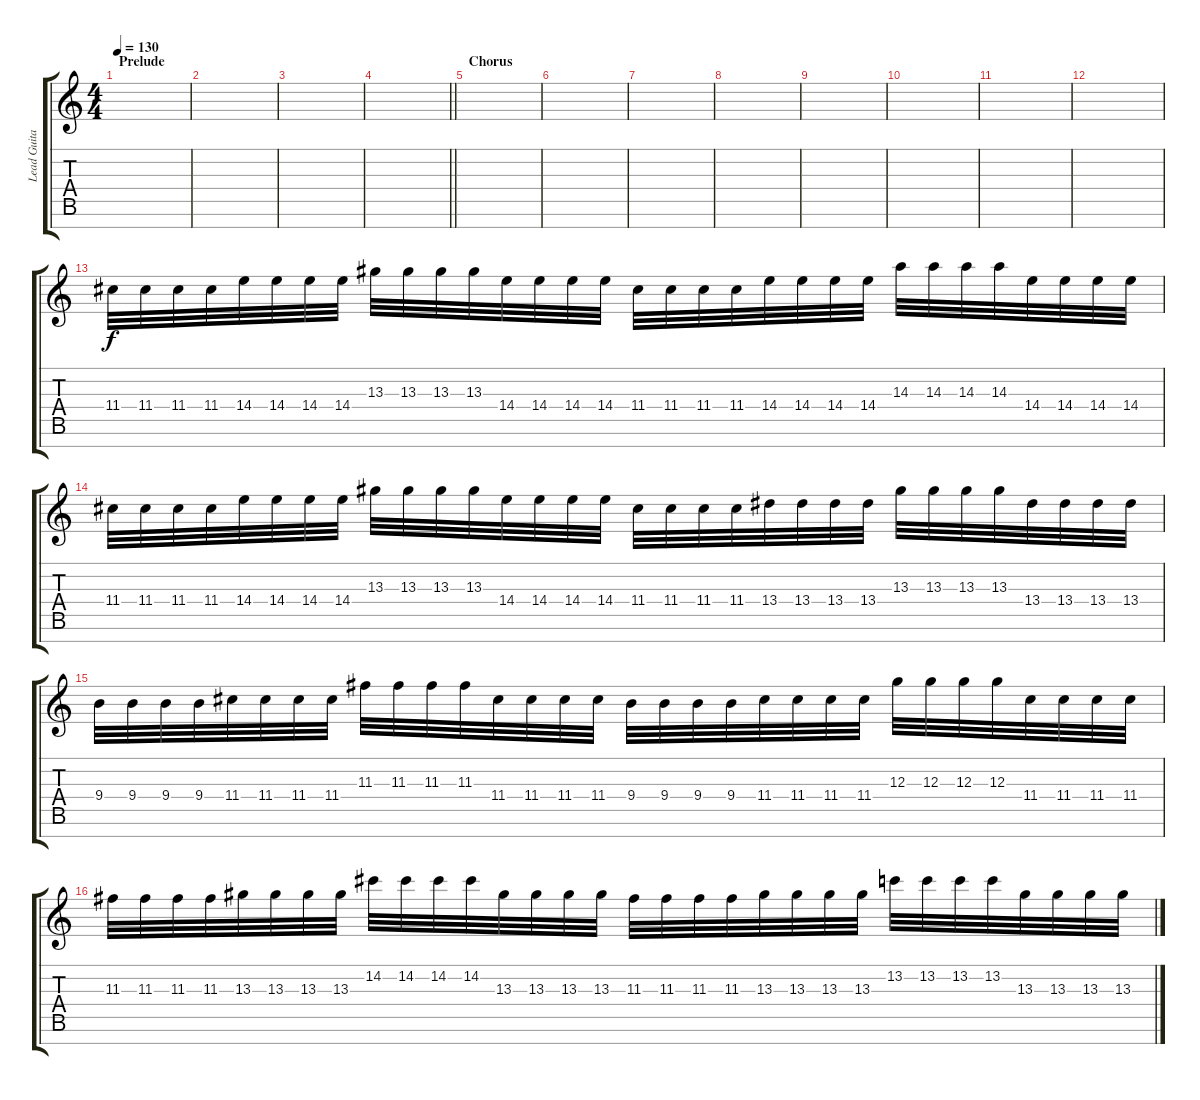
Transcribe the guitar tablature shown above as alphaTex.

\track ("Lead Guitar" "Lead Guita") {instrument distortionguitar}
\staff {score tabs}
\tuning (E4 B3 G3 D3 A2 E2 B1) {hide}
\ts (4 4)
\section ("" "Prelude")
\tempo 130
\clef g2
\ks c
|
|
|
\barLineRight lightlight
|
\section ("" "Chorus")
|
|
|
|
|
|
|
|
11.4.32 11.4.32 11.4.32 11.4.32 14.4.32 14.4.32 14.4.32 14.4.32 13.3.32 13.3.32 13.3.32 13.3.32 14.4.32 14.4.32 14.4.32 14.4.32 11.4.32 11.4.32 11.4.32 11.4.32 14.4.32 14.4.32 14.4.32 14.4.32 14.3.32 14.3.32 14.3.32 14.3.32 14.4.32 14.4.32 14.4.32 14.4.32 |
11.4.32 11.4.32 11.4.32 11.4.32 14.4.32 14.4.32 14.4.32 14.4.32 13.3.32 13.3.32 13.3.32 13.3.32 14.4.32 14.4.32 14.4.32 14.4.32 11.4.32 11.4.32 11.4.32 11.4.32 13.4.32 13.4.32 13.4.32 13.4.32 13.3.32 13.3.32 13.3.32 13.3.32 13.4.32 13.4.32 13.4.32 13.4.32 |
9.4.32 9.4.32 9.4.32 9.4.32 11.4.32 11.4.32 11.4.32 11.4.32 11.3.32 11.3.32 11.3.32 11.3.32 11.4.32 11.4.32 11.4.32 11.4.32 9.4.32 9.4.32 9.4.32 9.4.32 11.4.32 11.4.32 11.4.32 11.4.32 12.3.32 12.3.32 12.3.32 12.3.32 11.4.32 11.4.32 11.4.32 11.4.32 |
11.3.32 11.3.32 11.3.32 11.3.32 13.3.32 13.3.32 13.3.32 13.3.32 14.2.32 14.2.32 14.2.32 14.2.32 13.3.32 13.3.32 13.3.32 13.3.32 11.3.32 11.3.32 11.3.32 11.3.32 13.3.32 13.3.32 13.3.32 13.3.32 13.2.32 13.2.32 13.2.32 13.2.32 13.3.32 13.3.32 13.3.32 13.3.32
